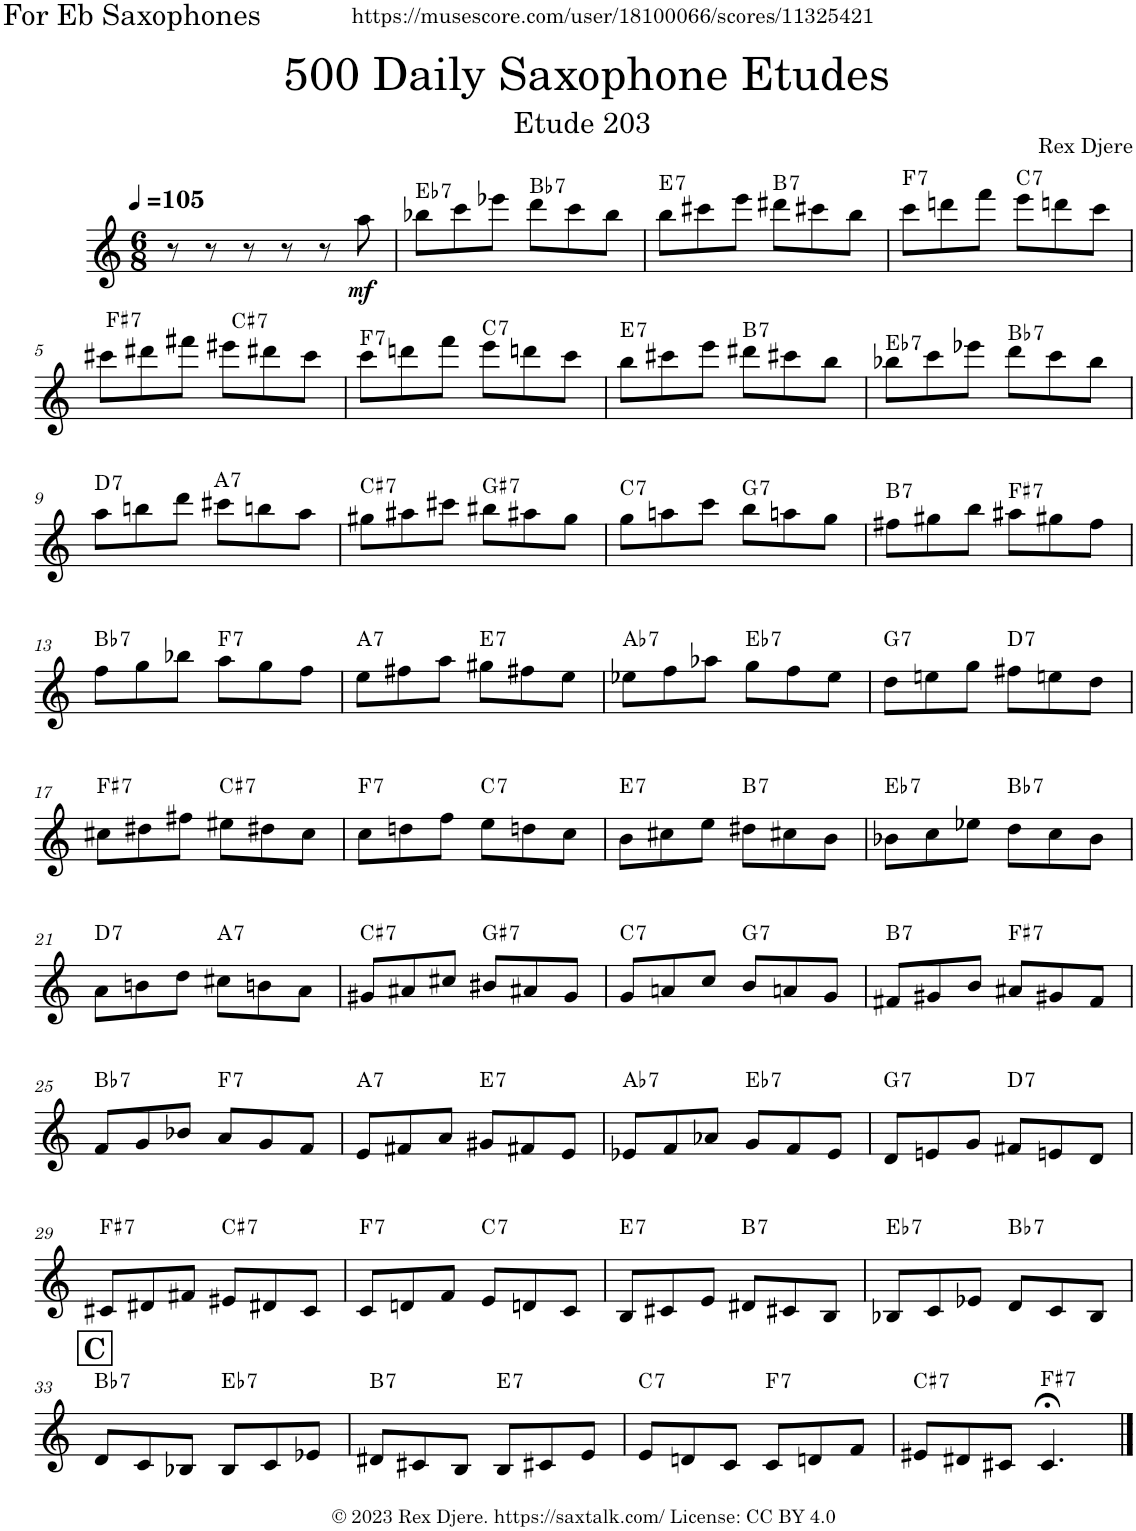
**kern	**dynam	**harte
*part1	*part1	*part1
*staff1	*staff1	*
*I"Alto Saxophone	*	*
*I'A. Sax.	*	*
*clefG2	*	*
*Trd5c9	*	*
*k[]	*	*
*M6/8	*	*
*MM105	*	*
=1	=1	=1
8r	.	.
8r	.	.
8r	.	.
8r	.	.
8r	.	.
!	!LO:DY:b	!
8aa\	mf	.
=2	=2	=2
!	!	!LO:H:kt=7
8bb-X\L	.	Eb:7
8ccc\	.	.
8eee-X\J	.	.
!	!	!LO:H:kt=7
8ddd\L	.	Bb:7
8ccc\	.	.
8bb-\J	.	.
=3	=3	=3
!	!	!LO:H:kt=7
8bb\L	.	E:7
8ccc#X\	.	.
8eee\J	.	.
!	!	!LO:H:kt=7
8ddd#X\L	.	B:7
8ccc#X\	.	.
8bb\J	.	.
=4	=4	=4
!	!	!LO:H:kt=7
8ccc\L	.	F:7
8dddn\	.	.
8fff\J	.	.
!	!	!LO:H:kt=7
8eee\L	.	C:7
8dddn\	.	.
8ccc\J	.	.
!!LO:LB:g=z
=5	=5	=5
!	!	!LO:H:kt=7
8ccc#X\L	.	F#:7
8ddd#X\	.	.
8fff#X\J	.	.
!	!	!LO:H:kt=7
8eee#X\L	.	C#:7
8ddd#X\	.	.
8ccc#\J	.	.
=6	=6	=6
!	!	!LO:H:kt=7
8ccc\L	.	F:7
8dddn\	.	.
8fff\J	.	.
!	!	!LO:H:kt=7
8eee\L	.	C:7
8dddn\	.	.
8ccc\J	.	.
=7	=7	=7
!	!	!LO:H:kt=7
8bb\L	.	E:7
8ccc#X\	.	.
8eee\J	.	.
!	!	!LO:H:kt=7
8ddd#X\L	.	B:7
8ccc#X\	.	.
8bb\J	.	.
=8	=8	=8
!	!	!LO:H:kt=7
8bb-X\L	.	Eb:7
8ccc\	.	.
8eee-X\J	.	.
!	!	!LO:H:kt=7
8ddd\L	.	Bb:7
8ccc\	.	.
8bb-\J	.	.
!!LO:LB:g=z
=9	=9	=9
!	!	!LO:H:kt=7
8aa\L	.	D:7
8bbn\	.	.
8ddd\J	.	.
!	!	!LO:H:kt=7
8ccc#X\L	.	A:7
8bbn\	.	.
8aa\J	.	.
=10	=10	=10
!	!	!LO:H:kt=7
8gg#X\L	.	C#:7
8aa#X\	.	.
8ccc#X\J	.	.
!	!	!LO:H:kt=7
8bb#X\L	.	G#:7
8aa#X\	.	.
8gg#\J	.	.
=11	=11	=11
!	!	!LO:H:kt=7
8gg\L	.	C:7
8aan\	.	.
8ccc\J	.	.
!	!	!LO:H:kt=7
8bb\L	.	G:7
8aan\	.	.
8gg\J	.	.
=12	=12	=12
!	!	!LO:H:kt=7
8ff#X\L	.	B:7
8gg#X\	.	.
8bb\J	.	.
!	!	!LO:H:kt=7
8aa#X\L	.	F#:7
8gg#X\	.	.
8ff#\J	.	.
!!LO:LB:g=z
=13	=13	=13
!	!	!LO:H:kt=7
8ff\L	.	Bb:7
8gg\	.	.
8bb-X\J	.	.
!	!	!LO:H:kt=7
8aa\L	.	F:7
8gg\	.	.
8ff\J	.	.
=14	=14	=14
!	!	!LO:H:kt=7
8ee\L	.	A:7
8ff#X\	.	.
8aa\J	.	.
!	!	!LO:H:kt=7
8gg#X\L	.	E:7
8ff#X\	.	.
8ee\J	.	.
=15	=15	=15
!	!	!LO:H:kt=7
8ee-X\L	.	Ab:7
8ff\	.	.
8aa-X\J	.	.
!	!	!LO:H:kt=7
8gg\L	.	Eb:7
8ff\	.	.
8ee-\J	.	.
=16	=16	=16
!	!	!LO:H:kt=7
8dd\L	.	G:7
8een\	.	.
8gg\J	.	.
!	!	!LO:H:kt=7
8ff#X\L	.	D:7
8een\	.	.
8dd\J	.	.
!!LO:LB:g=z
=17	=17	=17
!	!	!LO:H:kt=7
8cc#X\L	.	F#:7
8dd#X\	.	.
8ff#X\J	.	.
!	!	!LO:H:kt=7
8ee#X\L	.	C#:7
8dd#X\	.	.
8cc#\J	.	.
=18	=18	=18
!	!	!LO:H:kt=7
8cc\L	.	F:7
8ddn\	.	.
8ff\J	.	.
!	!	!LO:H:kt=7
8ee\L	.	C:7
8ddn\	.	.
8cc\J	.	.
=19	=19	=19
!	!	!LO:H:kt=7
8b\L	.	E:7
8cc#X\	.	.
8ee\J	.	.
!	!	!LO:H:kt=7
8dd#X\L	.	B:7
8cc#X\	.	.
8b\J	.	.
=20	=20	=20
!	!	!LO:H:kt=7
8b-X\L	.	Eb:7
8cc\	.	.
8ee-X\J	.	.
!	!	!LO:H:kt=7
8dd\L	.	Bb:7
8cc\	.	.
8b-\J	.	.
!!LO:LB:g=z
=21	=21	=21
!	!	!LO:H:kt=7
8a\L	.	D:7
8bn\	.	.
8dd\J	.	.
!	!	!LO:H:kt=7
8cc#X\L	.	A:7
8bn\	.	.
8a\J	.	.
=22	=22	=22
!	!	!LO:H:kt=7
8g#X/L	.	C#:7
8a#X/	.	.
8cc#X/J	.	.
!	!	!LO:H:kt=7
8b#X/L	.	G#:7
8a#X/	.	.
8g#/J	.	.
=23	=23	=23
!	!	!LO:H:kt=7
8g/L	.	C:7
8an/	.	.
8cc/J	.	.
!	!	!LO:H:kt=7
8b/L	.	G:7
8an/	.	.
8g/J	.	.
=24	=24	=24
!	!	!LO:H:kt=7
8f#X/L	.	B:7
8g#X/	.	.
8b/J	.	.
!	!	!LO:H:kt=7
8a#X/L	.	F#:7
8g#X/	.	.
8f#/J	.	.
!!LO:LB:g=z
=25	=25	=25
!	!	!LO:H:kt=7
8f/L	.	Bb:7
8g/	.	.
8b-X/J	.	.
!	!	!LO:H:kt=7
8a/L	.	F:7
8g/	.	.
8f/J	.	.
=26	=26	=26
!	!	!LO:H:kt=7
8e/L	.	A:7
8f#X/	.	.
8a/J	.	.
!	!	!LO:H:kt=7
8g#X/L	.	E:7
8f#X/	.	.
8e/J	.	.
=27	=27	=27
!	!	!LO:H:kt=7
8e-X/L	.	Ab:7
8f/	.	.
8a-X/J	.	.
!	!	!LO:H:kt=7
8g/L	.	Eb:7
8f/	.	.
8e-/J	.	.
=28	=28	=28
!	!	!LO:H:kt=7
8d/L	.	G:7
8en/	.	.
8g/J	.	.
!	!	!LO:H:kt=7
8f#X/L	.	D:7
8en/	.	.
8d/J	.	.
!!LO:LB:g=z
=29	=29	=29
!	!	!LO:H:kt=7
8c#X/L	.	F#:7
8d#X/	.	.
8f#X/J	.	.
!	!	!LO:H:kt=7
8e#X/L	.	C#:7
8d#X/	.	.
8c#/J	.	.
=30	=30	=30
!	!	!LO:H:kt=7
8c/L	.	F:7
8dn/	.	.
8f/J	.	.
!	!	!LO:H:kt=7
8e/L	.	C:7
8dn/	.	.
8c/J	.	.
=31	=31	=31
!	!	!LO:H:kt=7
8B/L	.	E:7
8c#X/	.	.
8e/J	.	.
!	!	!LO:H:kt=7
8d#X/L	.	B:7
8c#X/	.	.
8B/J	.	.
=32	=32	=32
!	!	!LO:H:kt=7
8B-X/L	.	Eb:7
8c/	.	.
8e-X/J	.	.
!	!	!LO:H:kt=7
8d/L	.	Bb:7
8c/	.	.
8B-/J	.	.
!!LO:LB:g=z
!!LO:REH:place=s1:a:B:cj:fs=14:t=C
=33	=33	=33
!	!	!LO:H:kt=7
8d/L	.	Bb:7
8c/	.	.
8B-X/J	.	.
!	!	!LO:H:kt=7
8B-/L	.	Eb:7
8c/	.	.
8e-X/J	.	.
=34	=34	=34
!	!	!LO:H:kt=7
8d#X/L	.	B:7
8c#X/	.	.
8B/J	.	.
!	!	!LO:H:kt=7
8B/L	.	E:7
8c#X/	.	.
8e/J	.	.
=35	=35	=35
!	!	!LO:H:kt=7
8e/L	.	C:7
8dn/	.	.
8c/J	.	.
!	!	!LO:H:kt=7
8c/L	.	F:7
8dn/	.	.
8f/J	.	.
=36	=36	=36
!	!	!LO:H:kt=7
8e#X/L	.	C#:7
8d#X/	.	.
8c#X/J	.	.
!	!	!LO:H:kt=7
4.c#;</	.	F#:7
==	==	==
*-	*-	*-
